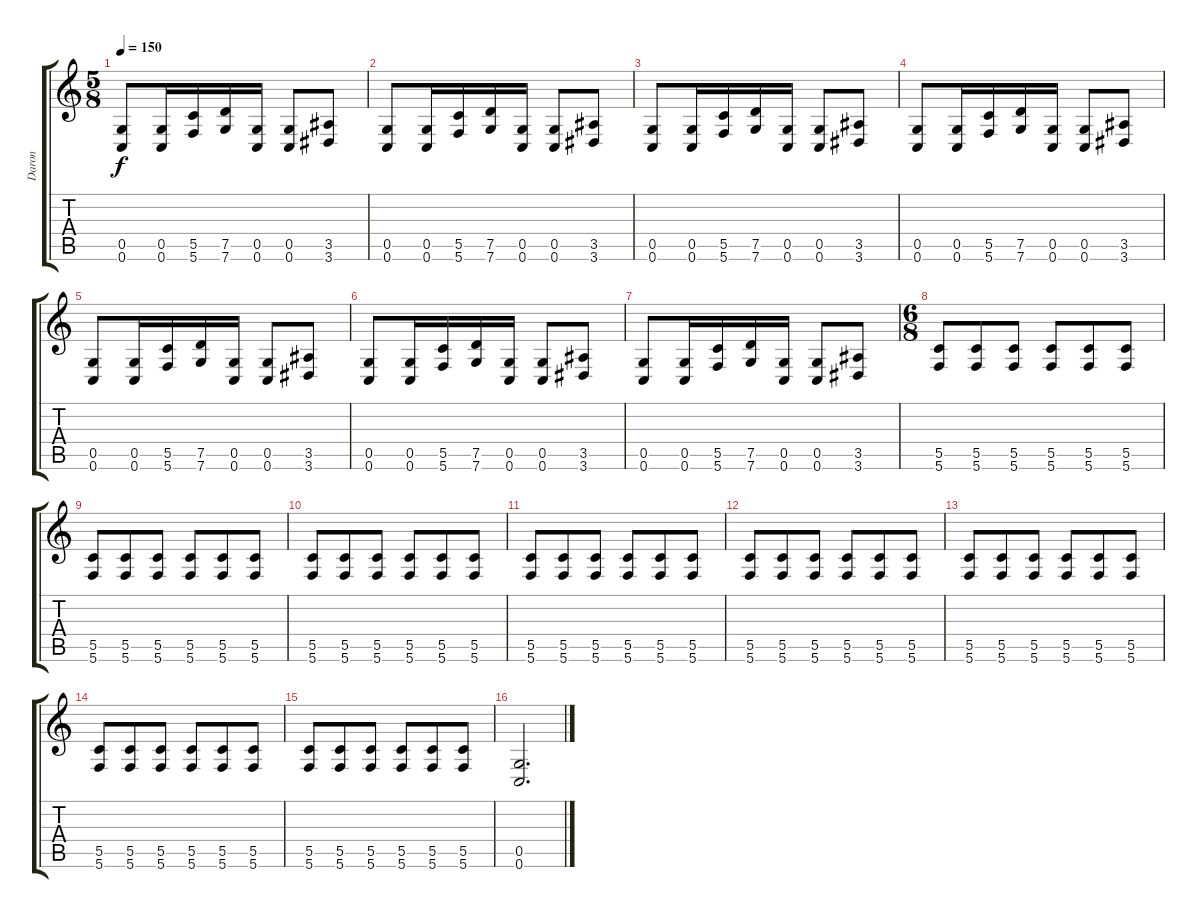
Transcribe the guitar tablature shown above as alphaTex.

\track ("Daron" "Daron") {instrument overdrivenguitar}
\staff {score tabs}
\tuning (D4 A3 F3 C3 G2 C2) {hide}
\ts (5 8)
\tempo 150
\clef g2
\ks c
(0.5 0.6).8{dy f} (0.5 0.6).16 (5.5 5.6).16 (7.5 7.6).16 (0.5 0.6).16 (0.5 0.6).8 (3.5 3.6).8 |
(0.5 0.6).8 (0.5 0.6).16 (5.5 5.6).16 (7.5 7.6).16 (0.5 0.6).16 (0.5 0.6).8 (3.5 3.6).8 |
(0.5 0.6).8 (0.5 0.6).16 (5.5 5.6).16 (7.5 7.6).16 (0.5 0.6).16 (0.5 0.6).8 (3.5 3.6).8 |
(0.5 0.6).8 (0.5 0.6).16 (5.5 5.6).16 (7.5 7.6).16 (0.5 0.6).16 (0.5 0.6).8 (3.5 3.6).8 |
(0.5 0.6).8 (0.5 0.6).16 (5.5 5.6).16 (7.5 7.6).16 (0.5 0.6).16 (0.5 0.6).8 (3.5 3.6).8 |
(0.5 0.6).8 (0.5 0.6).16 (5.5 5.6).16 (7.5 7.6).16 (0.5 0.6).16 (0.5 0.6).8 (3.5 3.6).8 |
(0.5 0.6).8 (0.5 0.6).16 (5.5 5.6).16 (7.5 7.6).16 (0.5 0.6).16 (0.5 0.6).8 (3.5 3.6).8 |
\ts (6 8)
(5.5 5.6).8 (5.5 5.6).8 (5.5 5.6).8 (5.5 5.6).8 (5.5 5.6).8 (5.5 5.6).8 |
(5.5 5.6).8 (5.5 5.6).8 (5.5 5.6).8 (5.5 5.6).8 (5.5 5.6).8 (5.5 5.6).8 |
(5.5 5.6).8 (5.5 5.6).8 (5.5 5.6).8 (5.5 5.6).8 (5.5 5.6).8 (5.5 5.6).8 |
(5.5 5.6).8 (5.5 5.6).8 (5.5 5.6).8 (5.5 5.6).8 (5.5 5.6).8 (5.5 5.6).8 |
(5.5 5.6).8 (5.5 5.6).8 (5.5 5.6).8 (5.5 5.6).8 (5.5 5.6).8 (5.5 5.6).8 |
(5.5 5.6).8 (5.5 5.6).8 (5.5 5.6).8 (5.5 5.6).8 (5.5 5.6).8 (5.5 5.6).8 |
(5.5 5.6).8 (5.5 5.6).8 (5.5 5.6).8 (5.5 5.6).8 (5.5 5.6).8 (5.5 5.6).8 |
(5.5 5.6).8 (5.5 5.6).8 (5.5 5.6).8 (5.5 5.6).8 (5.5 5.6).8 (5.5 5.6).8 |
(0.5 0.6).2{d}
